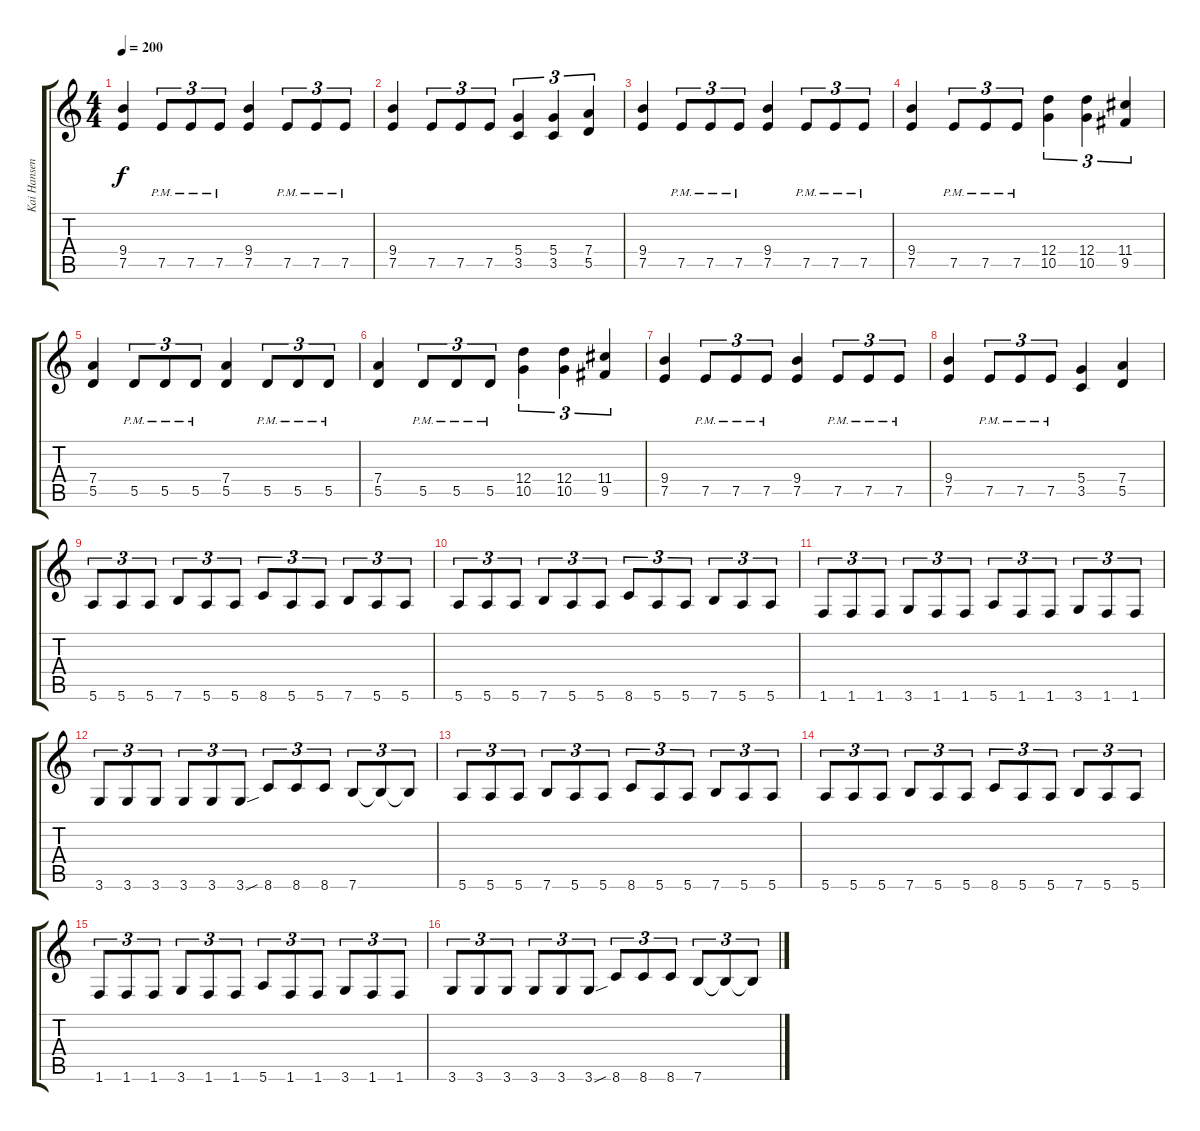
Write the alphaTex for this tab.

\track ("Kai Hansen" "Kai Hansen") {instrument distortionguitar}
\staff {score tabs}
\tuning (E4 B3 G3 D3 A2 E2) {hide}
\ts (4 4)
\tempo 200
\clef g2
\ks c
(9.4 7.5).4{dy f volume 10 balance 8} 7.5{pm}.8{tu (3 2)} 7.5{pm}.8{tu (3 2)} 7.5{pm}.8{tu (3 2)} (9.4 7.5).4 7.5{pm}.8{tu (3 2)} 7.5{pm}.8{tu (3 2)} 7.5{pm}.8{tu (3 2)} |
(9.4 7.5).4 7.5.8{tu (3 2)} 7.5.8{tu (3 2)} 7.5.8{tu (3 2)} (5.4 3.5).4{tu (3 2)} (5.4 3.5).4{tu (3 2)} (7.4 5.5).4{tu (3 2)} |
(9.4 7.5).4 7.5{pm}.8{tu (3 2)} 7.5{pm}.8{tu (3 2)} 7.5{pm}.8{tu (3 2)} (9.4 7.5).4 7.5{pm}.8{tu (3 2)} 7.5{pm}.8{tu (3 2)} 7.5{pm}.8{tu (3 2)} |
(9.4 7.5).4 7.5{pm}.8{tu (3 2)} 7.5{pm}.8{tu (3 2)} 7.5{pm}.8{tu (3 2)} (12.4 10.5).4{tu (3 2)} (12.4 10.5).4{tu (3 2)} (11.4 9.5).4{tu (3 2)} |
(7.4 5.5).4 5.5{pm}.8{tu (3 2)} 5.5{pm}.8{tu (3 2)} 5.5{pm}.8{tu (3 2)} (7.4 5.5).4 5.5{pm}.8{tu (3 2)} 5.5{pm}.8{tu (3 2)} 5.5{pm}.8{tu (3 2)} |
(7.4 5.5).4 5.5{pm}.8{tu (3 2)} 5.5{pm}.8{tu (3 2)} 5.5{pm}.8{tu (3 2)} (12.4 10.5).4{tu (3 2)} (12.4 10.5).4{tu (3 2)} (11.4 9.5).4{tu (3 2)} |
(9.4 7.5).4 7.5{pm}.8{tu (3 2)} 7.5{pm}.8{tu (3 2)} 7.5{pm}.8{tu (3 2)} (9.4 7.5).4 7.5{pm}.8{tu (3 2)} 7.5{pm}.8{tu (3 2)} 7.5{pm}.8{tu (3 2)} |
(9.4 7.5).4 7.5{pm}.8{tu (3 2)} 7.5{pm}.8{tu (3 2)} 7.5{pm}.8{tu (3 2)} (5.4 3.5).4 (7.4 5.5).4 |
5.6.8{tu (3 2) volume 11 balance 3} 5.6.8{tu (3 2)} 5.6.8{tu (3 2)} 7.6.8{tu (3 2)} 5.6.8{tu (3 2)} 5.6.8{tu (3 2)} 8.6.8{tu (3 2)} 5.6.8{tu (3 2)} 5.6.8{tu (3 2)} 7.6.8{tu (3 2)} 5.6.8{tu (3 2)} 5.6.8{tu (3 2)} |
5.6.8{tu (3 2)} 5.6.8{tu (3 2)} 5.6.8{tu (3 2)} 7.6.8{tu (3 2)} 5.6.8{tu (3 2)} 5.6.8{tu (3 2)} 8.6.8{tu (3 2)} 5.6.8{tu (3 2)} 5.6.8{tu (3 2)} 7.6.8{tu (3 2)} 5.6.8{tu (3 2)} 5.6.8{tu (3 2)} |
1.6.8{tu (3 2)} 1.6.8{tu (3 2)} 1.6.8{tu (3 2)} 3.6.8{tu (3 2)} 1.6.8{tu (3 2)} 1.6.8{tu (3 2)} 5.6.8{tu (3 2)} 1.6.8{tu (3 2)} 1.6.8{tu (3 2)} 3.6.8{tu (3 2)} 1.6.8{tu (3 2)} 1.6.8{tu (3 2)} |
3.6.8{tu (3 2)} 3.6.8{tu (3 2)} 3.6.8{tu (3 2)} 3.6.8{tu (3 2)} 3.6.8{tu (3 2)} 3.6{sou}.8{tu (3 2)} 8.6.8{tu (3 2)} 8.6.8{tu (3 2)} 8.6.8{tu (3 2)} 7.6.8{tu (3 2)} 7.6{t}.8{tu (3 2)} 7.6{t}.8{tu (3 2)} |
5.6.8{tu (3 2)} 5.6.8{tu (3 2)} 5.6.8{tu (3 2)} 7.6.8{tu (3 2)} 5.6.8{tu (3 2)} 5.6.8{tu (3 2)} 8.6.8{tu (3 2)} 5.6.8{tu (3 2)} 5.6.8{tu (3 2)} 7.6.8{tu (3 2)} 5.6.8{tu (3 2)} 5.6.8{tu (3 2)} |
5.6.8{tu (3 2)} 5.6.8{tu (3 2)} 5.6.8{tu (3 2)} 7.6.8{tu (3 2)} 5.6.8{tu (3 2)} 5.6.8{tu (3 2)} 8.6.8{tu (3 2)} 5.6.8{tu (3 2)} 5.6.8{tu (3 2)} 7.6.8{tu (3 2)} 5.6.8{tu (3 2)} 5.6.8{tu (3 2)} |
1.6.8{tu (3 2)} 1.6.8{tu (3 2)} 1.6.8{tu (3 2)} 3.6.8{tu (3 2)} 1.6.8{tu (3 2)} 1.6.8{tu (3 2)} 5.6.8{tu (3 2)} 1.6.8{tu (3 2)} 1.6.8{tu (3 2)} 3.6.8{tu (3 2)} 1.6.8{tu (3 2)} 1.6.8{tu (3 2)} |
3.6.8{tu (3 2)} 3.6.8{tu (3 2)} 3.6.8{tu (3 2)} 3.6.8{tu (3 2)} 3.6.8{tu (3 2)} 3.6{sou}.8{tu (3 2)} 8.6.8{tu (3 2)} 8.6.8{tu (3 2)} 8.6.8{tu (3 2)} 7.6.8{tu (3 2)} 7.6{t}.8{tu (3 2)} 7.6{t}.8{tu (3 2)}
